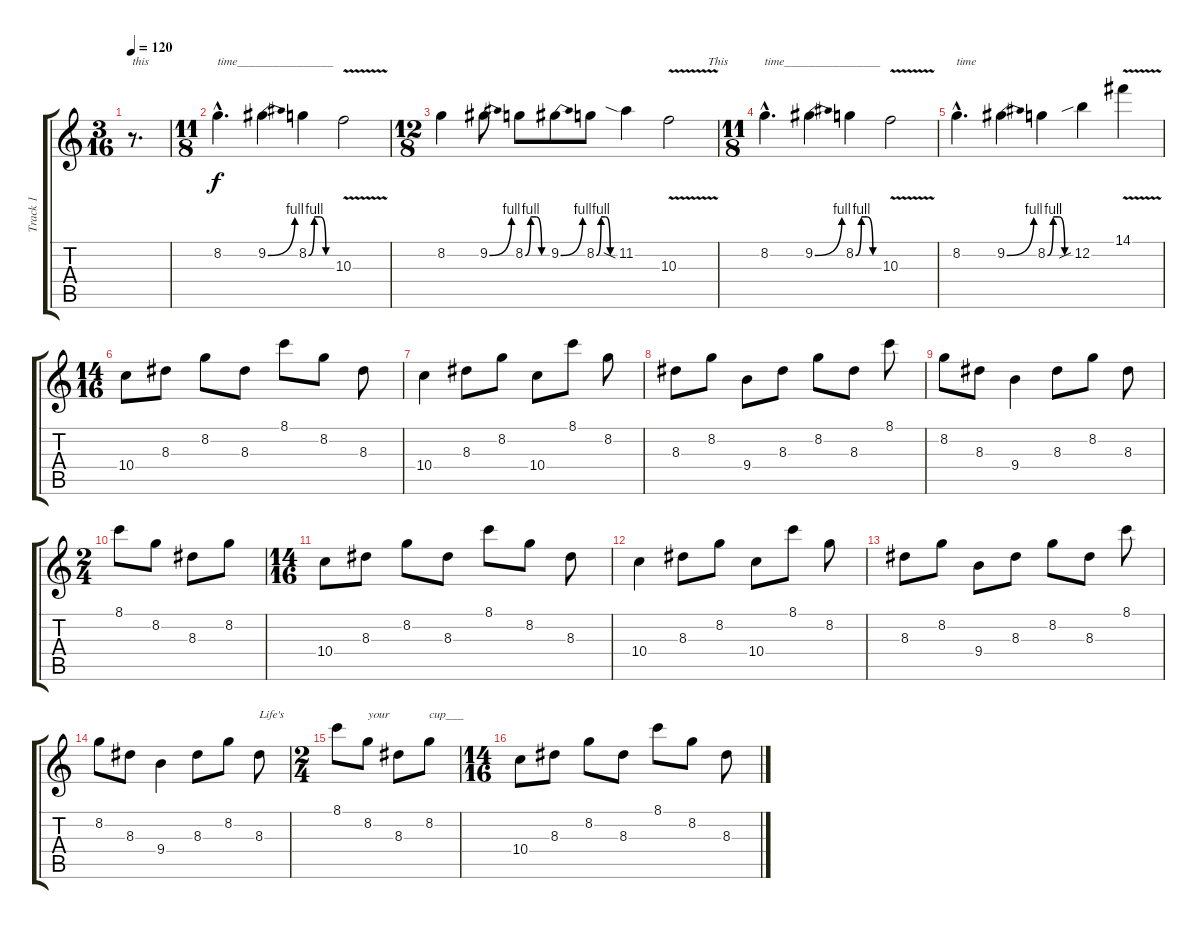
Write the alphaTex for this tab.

\track ("Track 1" "Track 1") {instrument electricguitarjazz}
\staff {score tabs}
\tuning (E4 B3 G3 D3 A2 E2) {hide}
\ts (3 16)
\tempo 120
\clef g2
\ks c
r.8{d txt "this" dy f} |
\ts (11 8)
8.2{hac}.4{d txt "time________________"} 9.2{be (bend 0 0 60 4)}.4 8.2{be (custom 0 0 15 4 30 4 45 0 60 0)}.4 10.3{v}.2 |
\ts (12 8)
8.2.4 9.2{be (bend 0 0 60 4)}.8 8.2{be (custom 0 0 15 4 30 4 45 0 60 0)}.8 9.2{be (bend 0 0 60 4)}.8 8.2{be (custom 0 0 15 4 30 4 45 0 60 0)}.8 11.2{sia}.4 10.3{v}.2{txt "             This"} |
\ts (11 8)
8.2{hac}.4{d txt "time________________"} 9.2{be (bend 0 0 60 4)}.4 8.2{be (custom 0 0 15 4 30 4 45 0 60 0)}.4 10.3{v}.2 |
8.2{hac}.4{d txt "time"} 9.2{be (bend 0 0 60 4)}.4 8.2{be (custom 0 0 15 4 30 4 45 0 60 0)}.4 12.2{sib}.4 14.1{v}.4 |
\ts (14 16)
10.4.8{instrument electricguitarjazz} 8.3.8 8.2.8 8.3.8 8.1.8 8.2.8 8.3.8 |
10.4.4 8.3.8 8.2.8 10.4.8 8.1.8 8.2.8 |
8.3.8 8.2.8 9.4.8 8.3.8 8.2.8 8.3.8 8.1.8 |
8.2.8 8.3.8 9.4.4 8.3.8 8.2.8 8.3.8 |
\ts (2 4)
8.1.8 8.2.8 8.3.8 8.2.8 |
\ts (14 16)
10.4.8 8.3.8 8.2.8 8.3.8 8.1.8 8.2.8 8.3.8 |
10.4.4 8.3.8 8.2.8 10.4.8 8.1.8 8.2.8 |
8.3.8 8.2.8 9.4.8 8.3.8 8.2.8 8.3.8 8.1.8 |
8.2.8 8.3.8 9.4.4 8.3.8 8.2.8 8.3.8{txt "Life's"} |
\ts (2 4)
8.1.8 8.2.8{txt "your"} 8.3.8 8.2.8{txt "cup___"} |
\ts (14 16)
10.4.8 8.3.8 8.2.8 8.3.8 8.1.8 8.2.8 8.3.8
